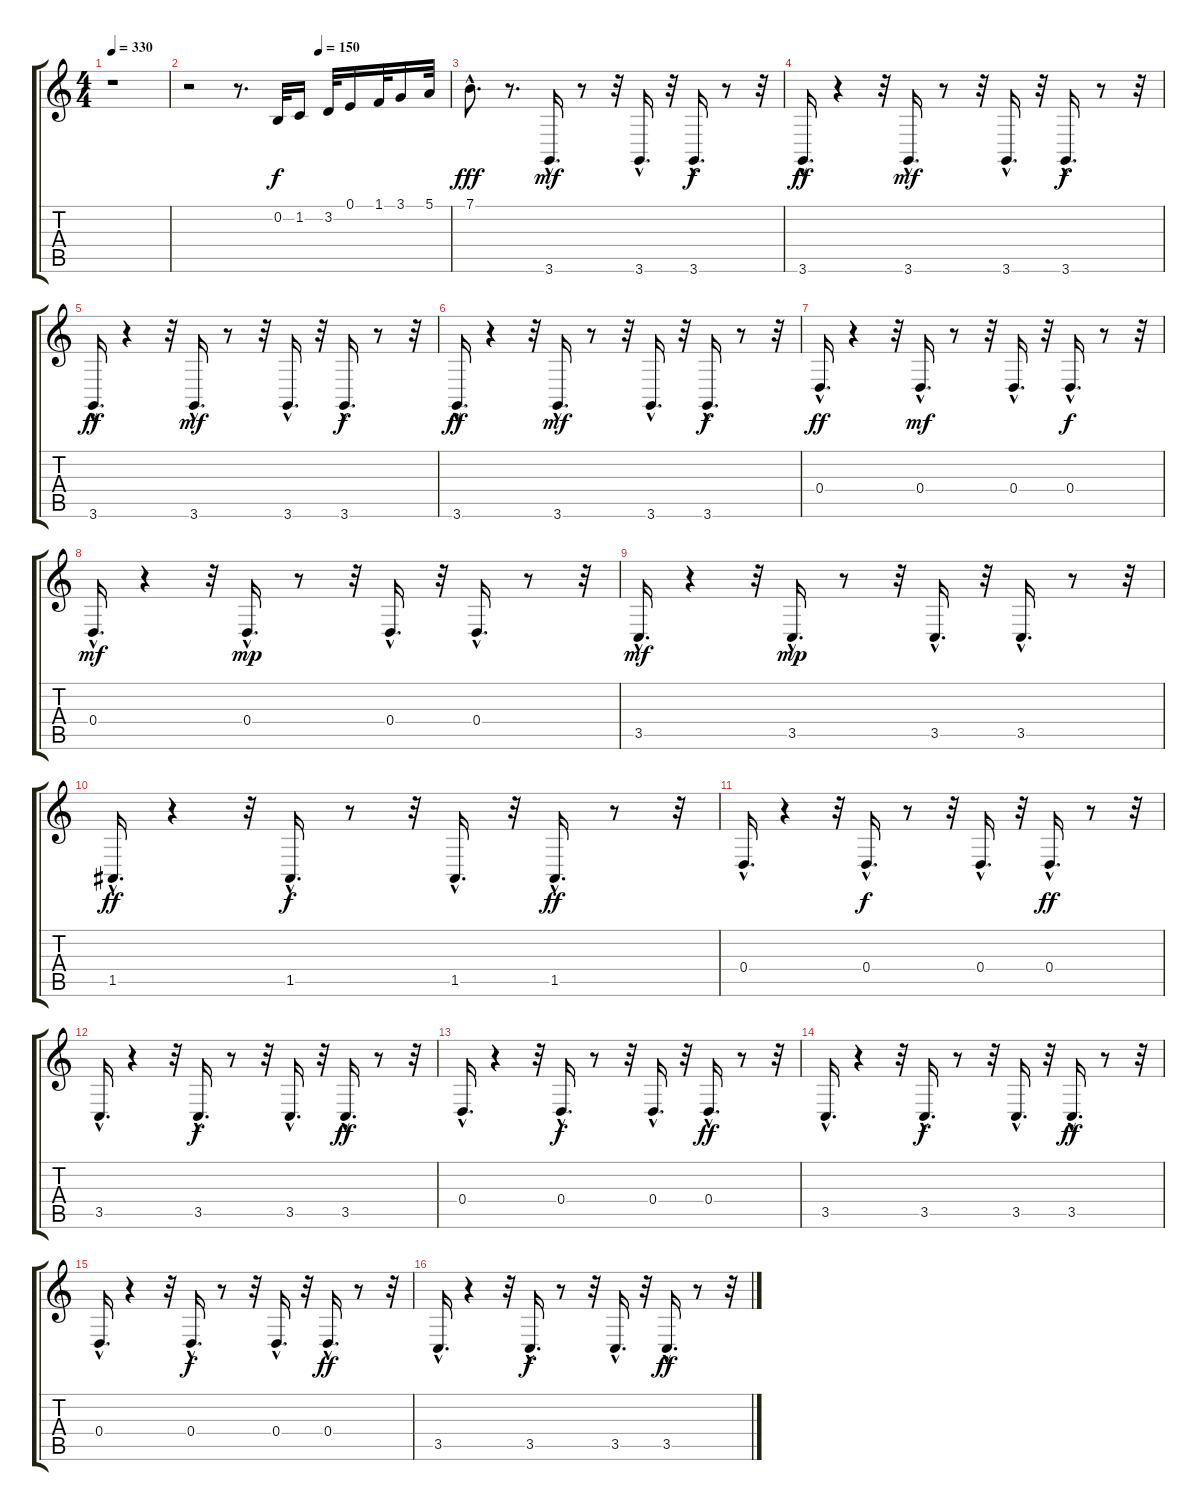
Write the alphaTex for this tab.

\track "" {instrument timpani}
\staff {score tabs}
\tuning (E4 B3 G3 D3 A2 E2) {hide}
\ts (4 4)
\tempo 330
\clef g2
\ks c
r.1{dy f instrument timpani} |
\tempo (150 0.5)
r.2 r.8{d} 0.2.32 1.2.16 3.2.32 0.1.16 1.1.32 3.1.16 5.1.32 |
7.1{hac}.8{d dy fff} r.8{d} 3.6{hac}.16{d dy mf} r.8 r.32 3.6{hac}.16{d} r.32 3.6{hac}.16{d dy f} r.8 r.32 |
3.6{hac}.16{d dy ff} r.4 r.32 3.6{hac}.16{d dy mf} r.8 r.32 3.6{hac}.16{d} r.32 3.6{hac}.16{d dy f} r.8 r.32 |
3.6{hac}.16{d dy ff} r.4 r.32 3.6{hac}.16{d dy mf} r.8 r.32 3.6{hac}.16{d} r.32 3.6{hac}.16{d dy f} r.8 r.32 |
3.6{hac}.16{d dy ff} r.4 r.32 3.6{hac}.16{d dy mf} r.8 r.32 3.6{hac}.16{d} r.32 3.6{hac}.16{d dy f} r.8 r.32 |
0.4{hac}.16{d dy ff} r.4 r.32 0.4{hac}.16{d dy mf} r.8 r.32 0.4{hac}.16{d} r.32 0.4{hac}.16{d dy f} r.8 r.32 |
0.4{hac}.16{d dy mf} r.4 r.32 0.4{hac}.16{d dy mp} r.8 r.32 0.4{hac}.16{d} r.32 0.4{hac}.16{d} r.8 r.32 |
3.5{hac}.16{d dy mf} r.4 r.32 3.5{hac}.16{d dy mp} r.8 r.32 3.5{hac}.16{d} r.32 3.5{hac}.16{d} r.8 r.32 |
1.5{hac}.16{d dy ff} r.4 r.32 1.5{hac}.16{d dy f} r.8 r.32 1.5{hac}.16{d} r.32 1.5{hac}.16{d dy ff} r.8 r.32 |
0.4{hac}.16{d} r.4 r.32 0.4{hac}.16{d dy f} r.8 r.32 0.4{hac}.16{d} r.32 0.4{hac}.16{d dy ff} r.8 r.32 |
3.5{hac}.16{d} r.4 r.32 3.5{hac}.16{d dy f} r.8 r.32 3.5{hac}.16{d} r.32 3.5{hac}.16{d dy ff} r.8 r.32 |
0.4{hac}.16{d} r.4 r.32 0.4{hac}.16{d dy f} r.8 r.32 0.4{hac}.16{d} r.32 0.4{hac}.16{d dy ff} r.8 r.32 |
3.5{hac}.16{d} r.4 r.32 3.5{hac}.16{d dy f} r.8 r.32 3.5{hac}.16{d} r.32 3.5{hac}.16{d dy ff} r.8 r.32 |
0.4{hac}.16{d} r.4 r.32 0.4{hac}.16{d dy f} r.8 r.32 0.4{hac}.16{d} r.32 0.4{hac}.16{d dy ff} r.8 r.32 |
3.5{hac}.16{d} r.4 r.32 3.5{hac}.16{d dy f} r.8 r.32 3.5{hac}.16{d} r.32 3.5{hac}.16{d dy ff} r.8 r.32
